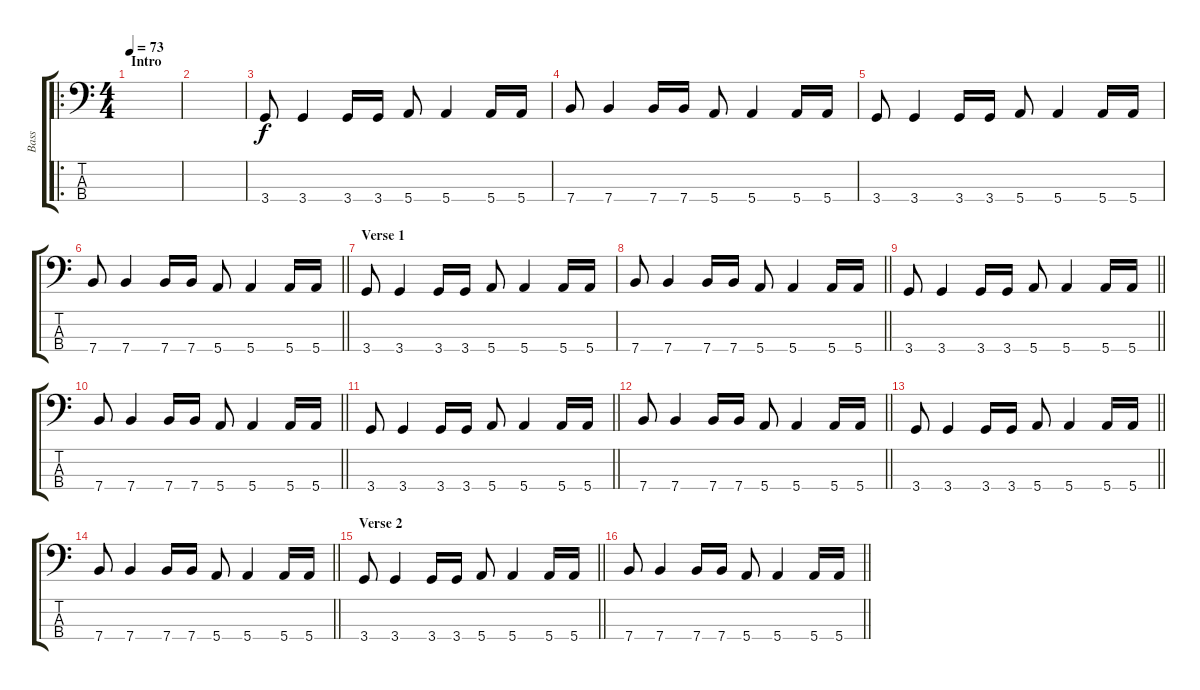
\track ("Bass" "Bass") {instrument electricbassfinger}
\staff {score tabs}
\tuning (G2 D2 A1 E1) {hide}
\ro
\ts (4 4)
\section ("" "Intro")
\tempo 73
\clef f4
\ks c
|
|
3.4.8 3.4.4 3.4.16 3.4.16 5.4.8 5.4.4 5.4.16 5.4.16 |
7.4.8 7.4.4 7.4.16 7.4.16 5.4.8 5.4.4 5.4.16 5.4.16 |
3.4.8 3.4.4 3.4.16 3.4.16 5.4.8 5.4.4 5.4.16 5.4.16 |
\barLineRight lightlight
7.4.8 7.4.4 7.4.16 7.4.16 5.4.8 5.4.4 5.4.16 5.4.16 |
\section ("" "Verse 1")
3.4.8 3.4.4 3.4.16 3.4.16 5.4.8 5.4.4 5.4.16 5.4.16 |
\barLineRight lightlight
7.4.8 7.4.4 7.4.16 7.4.16 5.4.8 5.4.4 5.4.16 5.4.16 |
\barLineRight lightlight
3.4.8 3.4.4 3.4.16 3.4.16 5.4.8 5.4.4 5.4.16 5.4.16 |
\barLineRight lightlight
7.4.8 7.4.4 7.4.16 7.4.16 5.4.8 5.4.4 5.4.16 5.4.16 |
\barLineRight lightlight
3.4.8 3.4.4 3.4.16 3.4.16 5.4.8 5.4.4 5.4.16 5.4.16 |
\barLineRight lightlight
7.4.8 7.4.4 7.4.16 7.4.16 5.4.8 5.4.4 5.4.16 5.4.16 |
\barLineRight lightlight
3.4.8 3.4.4 3.4.16 3.4.16 5.4.8 5.4.4 5.4.16 5.4.16 |
\barLineRight lightlight
7.4.8 7.4.4 7.4.16 7.4.16 5.4.8 5.4.4 5.4.16 5.4.16 |
\section ("" "Verse 2")
\barLineRight lightlight
3.4.8 3.4.4 3.4.16 3.4.16 5.4.8 5.4.4 5.4.16 5.4.16 |
\barLineRight lightlight
7.4.8 7.4.4 7.4.16 7.4.16 5.4.8 5.4.4 5.4.16 5.4.16
